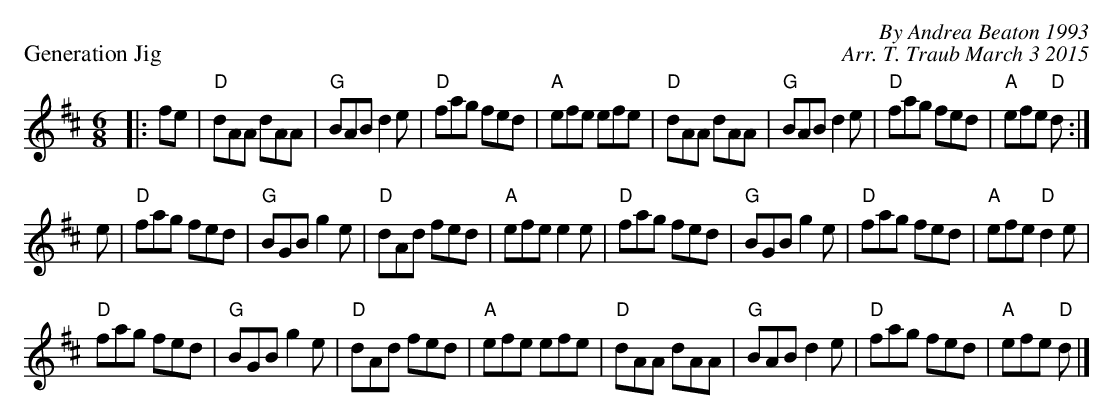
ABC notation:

X:1
P: Generation Jig
C: By Andrea Beaton 1993
C: Arr. T. Traub March 3 2015
M: 6/8
K: D
L: 1/8
|: fe|"D"dAA dAA|"G"BAB d2 e|"D"fag fed|"A"efe efe|"D"dAA dAA|"G"BAB d2 e|"D"fag fed|"A"efe "D"d :|
e|"D"fag fed |"G"BGB g2 e|"D"dAd fed|"A"efe e2 e|"D"fag fed|"G"BGB g2 e|"D"fag fed|"A"efe "D"d2 e|
"D"fag fed |"G"BGB g2 e|"D"dAd fed|"A"efe efe|"D"dAA dAA|"G"BAB d2 e|"D"fag fed|"A"efe "D"d |]
